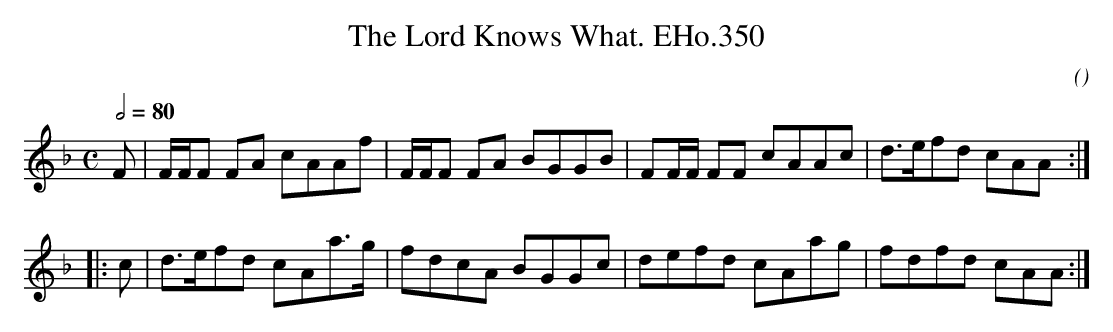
X:1
T:Lord Knows What. EHo.350, The
M:C
L:1/8
Q:1/2=80
C:
O:
K:F
F | F/F/F FA cAAf | F/F/F FA BGGB | FF/F/ FF cAAc | d>efd cAA :|
|: c | d>efd cAa>g | fdcA BGGc | defd cAag | fdfd cAA :|
